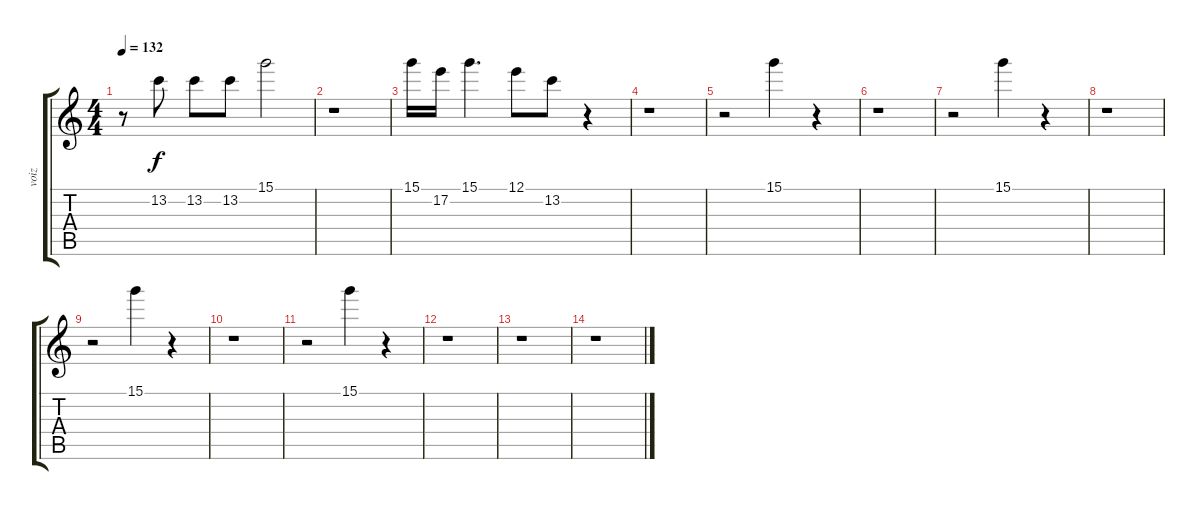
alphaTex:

\track ("voiz" "voiz") {instrument overdrivenguitar}
\staff {score tabs}
\tuning (E4 B3 G3 D3 A2 E2) {hide}
\ts (4 4)
\tempo 132
\clef g2
\ks c
r.8{dy f} 13.2.8 13.2.8 13.2.8 15.1.2 |
r.1 |
15.1.16 17.2.16 15.1.4{d} 12.1.8 13.2.8 r.4 |
r.1 |
r.2 15.1.4 r.4 |
r.1 |
r.2 15.1.4 r.4 |
r.1 |
r.2 15.1.4 r.4 |
r.1 |
r.2 15.1.4 r.4 |
r.1 |
r.1 |
r.1
